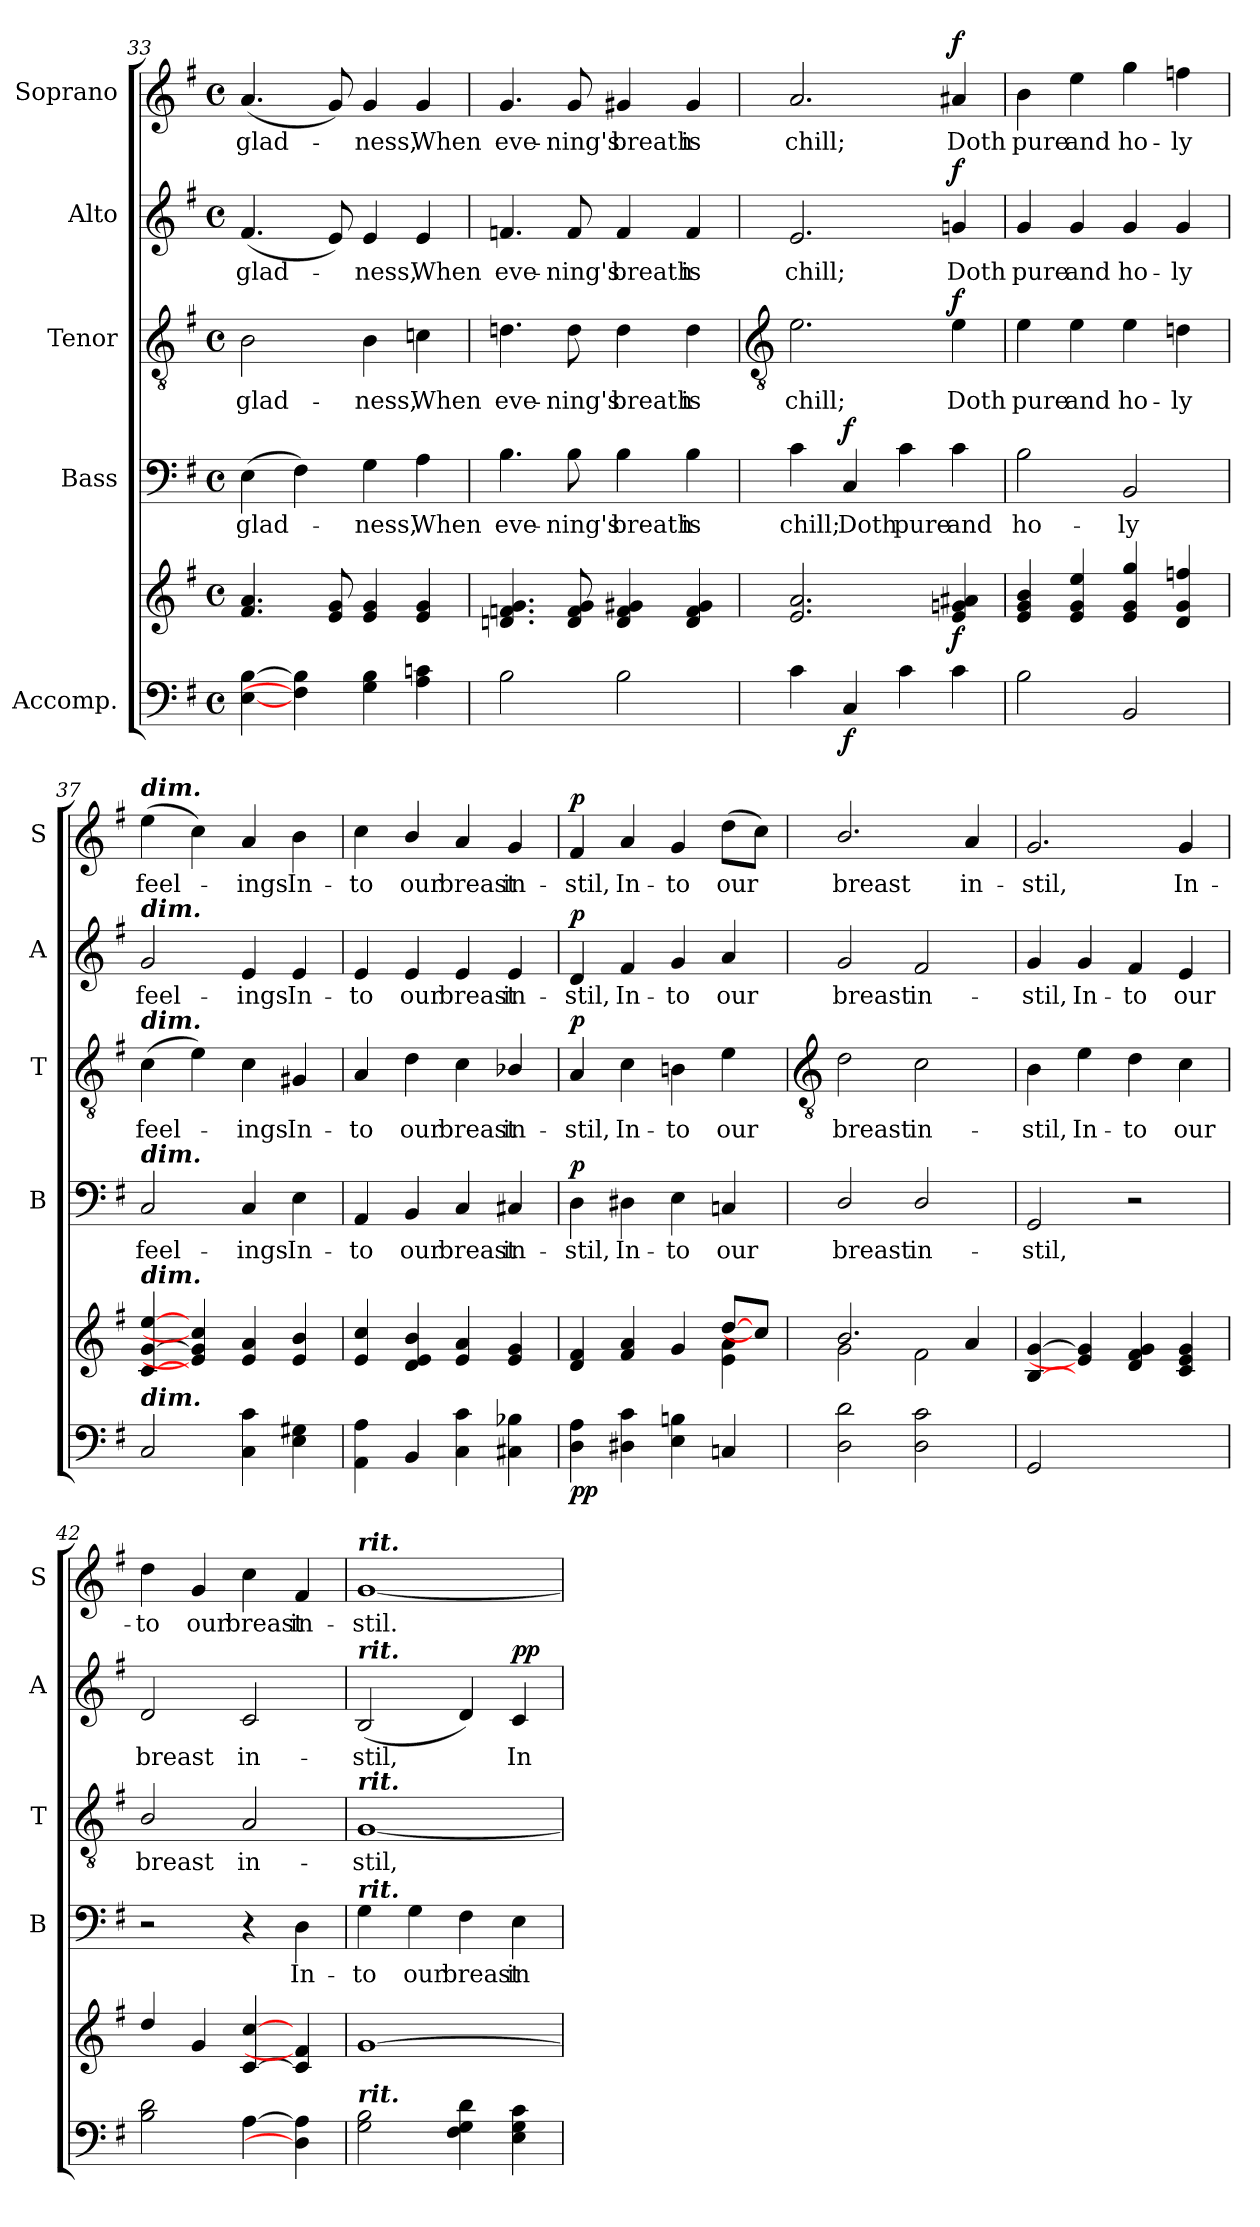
**kern	**kern	**dynam	**kern	**text	**dynam	**kern	**text	**dynam	**kern	**text	**dynam	**kern	**text	**dynam
*part5	*part5	*part5	*part4	*part4	*part4	*part3	*part3	*part3	*part2	*part2	*part2	*part1	*part1	*part1
*staff6	*staff5	*staff5/6	*staff4	*staff4	*staff4	*staff3	*staff3	*staff3	*staff2	*staff2	*staff2	*staff1	*staff1	*staff1
*I"Accomp.	*	*	*I"Bass	*	*	*I"Tenor	*	*	*I"Alto	*	*	*I"Soprano	*	*
*	*	*	*I'B	*	*	*I'T	*	*	*I'A	*	*	*I'S	*	*
*clefF4	*clefG2	*	*clefF4	*	*	*clefGv2	*	*	*clefG2	*	*	*clefG2	*	*
*k[f#]	*k[f#]	*	*k[f#]	*	*	*k[f#]	*	*	*k[f#]	*	*	*k[f#]	*	*
*G:	*G:	*	*G:	*	*	*G:	*	*	*G:	*	*	*G:	*	*
*M4/4	*M4/4	*	*M4/4	*	*	*M4/4	*	*	*M4/4	*	*	*M4/4	*	*
*met(c)	*met(c)	*	*met(c)	*	*	*met(c)	*	*	*met(c)	*	*	*met(c)	*	*
=33	=33	=33	=33	=33	=33	=33	=33	=33	=33	=33	=33	=33	=33	=33
!	!	!	!	!LO:LY:b	!	!	!LO:LY:b	!	!	!LO:LY:b	!	!	!LO:LY:b	!
[4E [4B	4.f# 4.a	.	(>4E	glad-	.	2B	glad-	.	(<4.f#	glad-	.	(<4.a	glad-	.
4F#] 4B]	.	.	4F#)	.	.	.	.	.	.	.	.	.	.	.
.	8e 8g	.	.	.	.	.	.	.	8e)	.	.	8g)	.	.
!	!	!	!	!LO:LY:b	!	!	!LO:LY:b	!	!	!LO:LY:b	!	!	!LO:LY:b	!
4G 4B	4e 4g	.	4G	ness,	.	4B	-ness,	.	4e	ness,	.	4g	ness,	.
!	!	!	!	!LO:LY:b	!	!	!LO:LY:b	!	!	!LO:LY:b	!	!	!LO:LY:b	!
4A 4cn	4e 4g	.	4A	When	.	4cn	When	.	4e	When	.	4g	When	.
=34	=34	=34	=34	=34	=34	=34	=34	=34	=34	=34	=34	=34	=34	=34
!	!	!	!	!LO:LY:b	!	!	!LO:LY:b	!	!	!LO:LY:b	!	!	!LO:LY:b	!
2B	4.dn 4.fn 4.g	.	4.B	eve-	.	4.dn	eve-	.	4.fn	eve-	.	4.g	eve-	.
!	!	!	!	!LO:LY:b	!	!	!LO:LY:b	!	!	!LO:LY:b	!	!	!LO:LY:b	!
.	8d 8f 8g	.	8B	-ning's	.	8d	-ning's	.	8f	-ning's	.	8g	-ning's	.
!	!	!	!	!LO:LY:b	!	!	!LO:LY:b	!	!	!LO:LY:b	!	!	!LO:LY:b	!
2B	4d 4f 4g#X	.	4B	breath	.	4d	breath	.	4f	breath	.	4g#X	breath	.
!	!	!	!	!LO:LY:b	!	!	!LO:LY:b	!	!	!LO:LY:b	!	!	!LO:LY:b	!
.	4d 4f 4g#	.	4B	is	.	4d	is	.	4f	is	.	4g#	is	.
!!LO:LB:g=z
=35	=35	=35	=35	=35	=35	=35	=35	=35	=35	=35	=35	=35	=35	=35
*	*	*	*	*	*	*clefGv2	*	*	*	*	*	*	*	*
*	*^	*	*	*	*	*	*	*	*	*	*	*	*	*
!	!	!	!	!	!LO:LY:b	!	!	!LO:LY:b	!	!	!LO:LY:b	!	!	!LO:LY:b	!
4c	2.e 2.a	1ryy	.	4c	chill;	.	2.e	chill;	.	2.e	chill;	.	2.a	chill;	.
!	!	!	!LO:DY:b=2	!	!LO:LY:b	!LO:DY:b	!	!	!	!	!	!	!	!	!
4C	.	.	f	4C	Doth	f	.	.	.	.	.	.	.	.	.
!	!	!	!	!	!LO:LY:b	!	!	!	!	!	!	!	!	!	!
4c	.	.	.	4c	pure	.	.	.	.	.	.	.	.	.	.
!	!	!	!LO:DY:b	!	!LO:LY:b	!	!	!LO:LY:b	!LO:DY:b	!	!LO:LY:b	!LO:DY:b	!	!LO:LY:b	!LO:DY:b
4c	4e 4gn 4a#X	.	f	4c	and	.	4e	Doth	f	4gn	Doth	f	4a#X	Doth	f
=36	=36	=36	=36	=36	=36	=36	=36	=36	=36	=36	=36	=36	=36	=36	=36
!	!	!	!	!	!LO:LY:b	!	!	!LO:LY:b	!	!	!LO:LY:b	!	!	!LO:LY:b	!
2B	4e 4g 4b	1ryy	.	2B	ho-	.	4e	pure	.	4g	pure	.	4b	pure	.
!	!	!	!	!	!	!	!	!LO:LY:b	!	!	!LO:LY:b	!	!	!LO:LY:b	!
.	4e 4g 4ee	.	.	.	.	.	4e	and	.	4g	and	.	4ee	and	.
!	!	!	!	!	!LO:LY:b	!	!	!LO:LY:b	!	!	!LO:LY:b	!	!	!LO:LY:b	!
2BB	4e 4g 4gg	.	.	2BB	-ly	.	4e	ho-	.	4g	ho-	.	4gg	ho-	.
!	!	!	!	!	!	!	!	!LO:LY:b	!	!	!LO:LY:b	!	!	!LO:LY:b	!
.	4d 4g 4ffn	.	.	.	.	.	4dn	-ly	.	4g	-ly	.	4ffn	-ly	.
=37	=37	=37	=37	=37	=37	=37	=37	=37	=37	=37	=37	=37	=37	=37	=37
!	!	!	!	!	!	!	!	!	!	!	!	!	!LO:TX:a:Bi:t=dim.	!	!
!	!	!	!	!	!	!	!	!	!	!LO:TX:a:Bi:t=dim.	!	!	!	!	!
!	!	!	!	!	!	!	!LO:TX:a:Bi:t=dim.	!	!	!	!	!	!	!	!
!	!	!	!	!LO:TX:a:Bi:t=dim.	!	!	!	!	!	!	!	!	!	!	!
!	!LO:TX:a:Bi:t=dim.	!	!	!	!	!	!	!	!	!	!	!	!	!	!
!LO:TX:a:Bi:t=dim.	!	!	!	!	!	!	!	!	!	!	!	!	!	!	!
!	!	!	!	!	!LO:LY:b	!	!	!LO:LY:b	!	!	!LO:LY:b	!	!	!LO:LY:b	!
2C	[4c [4g [4ee	1ryy	.	2C	feel-	.	(>4c	feel-	.	2g	feel-	.	(>4ee	feel-	.
.	4e] 4g] 4cc]	.	.	.	.	.	4e)	.	.	.	.	.	4cc)	.	.
!	!	!	!	!	!LO:LY:b	!	!	!LO:LY:b	!	!	!LO:LY:b	!	!	!LO:LY:b	!
4C 4c	4e 4a	.	.	4C	-ings	.	4c	ings	.	4e	-ings	.	4a	ings	.
!	!	!	!	!	!LO:LY:b	!	!	!LO:LY:b	!	!	!LO:LY:b	!	!	!LO:LY:b	!
4E 4G#X	4e 4b	.	.	4E	In-	.	4G#X	In-	.	4e	In-	.	4b	In-	.
=38	=38	=38	=38	=38	=38	=38	=38	=38	=38	=38	=38	=38	=38	=38	=38
!	!	!	!	!	!LO:LY:b	!	!	!LO:LY:b	!	!	!LO:LY:b	!	!	!LO:LY:b	!
4AA 4A	4e 4cc	1ryy	.	4AA	-to	.	4A	-to	.	4e	-to	.	4cc	-to	.
!	!	!	!	!	!LO:LY:b	!	!	!LO:LY:b	!	!	!LO:LY:b	!	!	!LO:LY:b	!
4BB	4d/ 4e/ 4b/	.	.	4BB	our	.	4d	our	.	4e	our	.	4b/	our	.
!	!	!	!	!	!LO:LY:b	!	!	!LO:LY:b	!	!	!LO:LY:b	!	!	!LO:LY:b	!
4C 4c	4e 4a	.	.	4C	breast	.	4c	breast	.	4e	breast	.	4a	breast	.
!	!	!	!	!	!LO:LY:b	!	!	!LO:LY:b	!	!	!LO:LY:b	!	!	!LO:LY:b	!
4C#X 4B-X	4e 4g	.	.	4C#X	in-	.	4B-X/	in-	.	4e	in-	.	4g	in-	.
=39	=39	=39	=39	=39	=39	=39	=39	=39	=39	=39	=39	=39	=39	=39	=39
!	!	!	!LO:DY:b=2	!	!LO:LY:b	!	!	!LO:LY:b	!	!	!LO:LY:b	!	!	!LO:LY:b	!
!	!	!	!LO:DY:n=1:b	!	!	!LO:DY:b	!	!	!LO:DY:b	!	!	!LO:DY:b	!	!	!LO:DY:b
4D 4A	4d 4f#	2.ryy	p p	4D	stil,	p	4A	stil,	p	4d	stil,	p	4f#	stil,	p
!	!	!	!	!	!LO:LY:b	!	!	!LO:LY:b	!	!	!LO:LY:b	!	!	!LO:LY:b	!
4D#X 4c	4f# 4a	.	.	4D#X	In-	.	4c	In-	.	4f#	In-	.	4a	In-	.
!	!	!	!	!	!LO:LY:b	!	!	!LO:LY:b	!	!	!LO:LY:b	!	!	!LO:LY:b	!
4E 4Bn	4g	.	.	4E	-to	.	4Bn	-to	.	4g	-to	.	4g	-to	.
!	!	!	!	!	!LO:LY:b	!	!	!LO:LY:b	!	!	!LO:LY:b	!	!	!LO:LY:b	!
4Cn	[8dd/L	4e\ 4a\	.	4Cn	our	.	4e	our	.	4a	our	.	(>8ddL	our	.
.	8cc/J]	.	.	.	.	.	.	.	.	.	.	.	8ccJ)	.	.
!!LO:LB:g=z
=40	=40	=40	=40	=40	=40	=40	=40	=40	=40	=40	=40	=40	=40	=40	=40
*	*	*	*	*	*	*	*clefGv2	*	*	*	*	*	*	*	*
!	!	!	!	!	!LO:LY:b	!	!	!LO:LY:b	!	!	!LO:LY:b	!	!	!LO:LY:b	!
2D\ 2d\	2.b/	2g\	.	2D/	breast	.	2d	breast	.	2g	breast	.	2.b/	breast	.
!	!	!	!	!	!LO:LY:b	!	!	!LO:LY:b	!	!	!LO:LY:b	!	!	!	!
2D\ 2c\	.	2f#\	.	2D/	in-	.	2c	in-	.	2f#	in-	.	.	.	.
!	!	!	!	!	!	!	!	!	!	!	!	!	!	!LO:LY:b	!
.	4a	.	.	.	.	.	.	.	.	.	.	.	4a	in-	.
=41	=41	=41	=41	=41	=41	=41	=41	=41	=41	=41	=41	=41	=41	=41	=41
!	!	!	!	!	!LO:LY:b	!	!	!LO:LY:b	!	!	!LO:LY:b	!	!	!LO:LY:b	!
2GG	[4B [4g	1ryy	.	2GG	-stil,	.	4B	-stil,	.	4g	-stil,	.	2.g	-stil,	.
!	!	!	!	!	!	!	!	!LO:LY:b	!	!	!LO:LY:b	!	!	!	!
.	4e] 4g]	.	.	.	.	.	4e	In-	.	4g	In-	.	.	.	.
!	!	!	!	!	!	!	!	!LO:LY:b	!	!	!LO:LY:b	!	!	!	!
2ryy	4d 4f# 4g	.	.	2r	.	.	4d	-to	.	4f#	-to	.	.	.	.
!	!	!	!	!	!	!	!	!LO:LY:b	!	!	!LO:LY:b	!	!	!LO:LY:b	!
.	4c 4e 4g	.	.	.	.	.	4c	our	.	4e	our	.	4g	In-	.
=42	=42	=42	=42	=42	=42	=42	=42	=42	=42	=42	=42	=42	=42	=42	=42
!	!	!	!	!	!	!	!	!LO:LY:b	!	!	!LO:LY:b	!	!	!LO:LY:b	!
2B 2d	4dd/	1ryy	.	2r	.	.	2B/	breast	.	2d	breast	.	4dd	-to	.
!	!	!	!	!	!	!	!	!	!	!	!	!	!	!LO:LY:b	!
.	4g	.	.	.	.	.	.	.	.	.	.	.	4g	our	.
!	!	!	!	!	!	!	!	!LO:LY:b	!	!	!LO:LY:b	!	!	!LO:LY:b	!
[4A	[4c/ [4cc/	.	.	4r	.	.	2A	in-	.	2c	in-	.	4cc	breast	.
!	!	!	!	!	!LO:LY:b	!	!	!	!	!	!	!	!	!LO:LY:b	!
4D] 4A]	4c] 4f#]	.	.	4D	In-	.	.	.	.	.	.	.	4f#	in-	.
=43	=43	=43	=43	=43	=43	=43	=43	=43	=43	=43	=43	=43	=43	=43	=43
!	!	!	!	!	!	!	!	!	!	!	!	!	!LO:TX:a:Bi:t=rit.	!	!
!	!	!	!	!	!	!	!	!	!	!LO:TX:a:Bi:t=rit.	!	!	!	!	!
!	!	!	!	!	!	!	!LO:TX:a:Bi:t=rit.	!	!	!	!	!	!	!	!
!	!	!	!	!LO:TX:a:Bi:t=rit.	!	!	!	!	!	!	!	!	!	!	!
!LO:TX:a:Bi:t=rit.	!	!	!	!	!	!	!	!	!	!	!	!	!	!	!
!	!	!	!	!	!LO:LY:b	!	!	!LO:LY:b	!	!	!LO:LY:b	!	!	!LO:LY:b	!
2G 2B	[1g	1ryy	.	4G	-to	.	[1G	-stil,	.	(<2B	-stil,	.	[1g	-stil.	.
!	!	!	!	!	!LO:LY:b	!	!	!	!	!	!	!	!	!	!
.	.	.	.	4G	our	.	.	.	.	.	.	.	.	.	.
!	!	!	!	!	!LO:LY:b	!	!	!	!	!	!	!	!	!	!
4F# 4G 4d	.	.	.	4F#	breast	.	.	.	.	4d)	.	.	.	.	.
!	!	!	!	!	!LO:LY:b	!	!	!	!	!	!LO:LY:b	!LO:DY:b	!	!	!
4E 4G 4c	.	.	.	4E	in-	.	.	.	.	4c	In-	pp	.	.	.
*	*v	*v	*	*	*	*	*	*	*	*	*	*	*	*	*
=	=	=	=	=	=	=	=	=	=	=	=	=	=	=
*-	*-	*-	*-	*-	*-	*-	*-	*-	*-	*-	*-	*-	*-	*-
